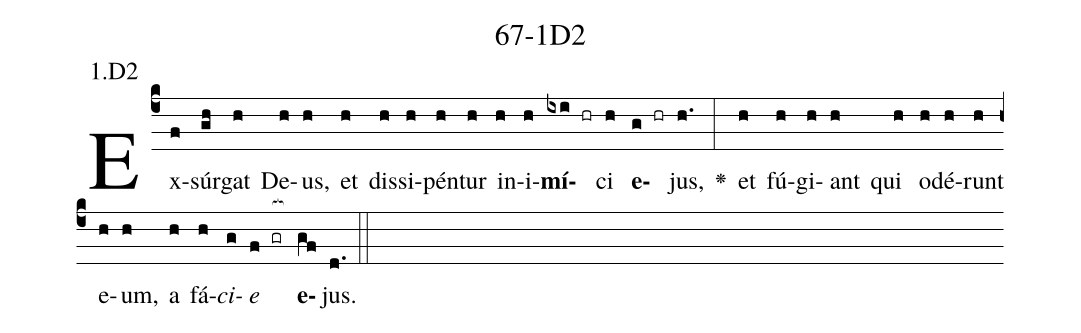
name: 67-1D2;
annotation: 1.D2;
%%
(c4)Ex(f)súr(gh)gat(h) De(h)us,(h) et(h) dis(h)si(h)pén(h)tur(h) in(h)i(h)<b>mí</b>(ixi hr)ci(h) <b>e</b>(g hr)jus,(h.) <v>\greheightstar</v>(:) et(h) fú(h)gi(h)ant(h) qui(h) o(h)dé(h)runt(h) e(h)um,(h) a(h) fá(h)<i>ci</i>(g)<i>e</i>(f gr[ocb:1{]) <b>e</b>(gf[ocb:0}])jus.(d.) (::)


%E(h) u(h) o(g) u(f) a(gf) e.(d.) (::)
